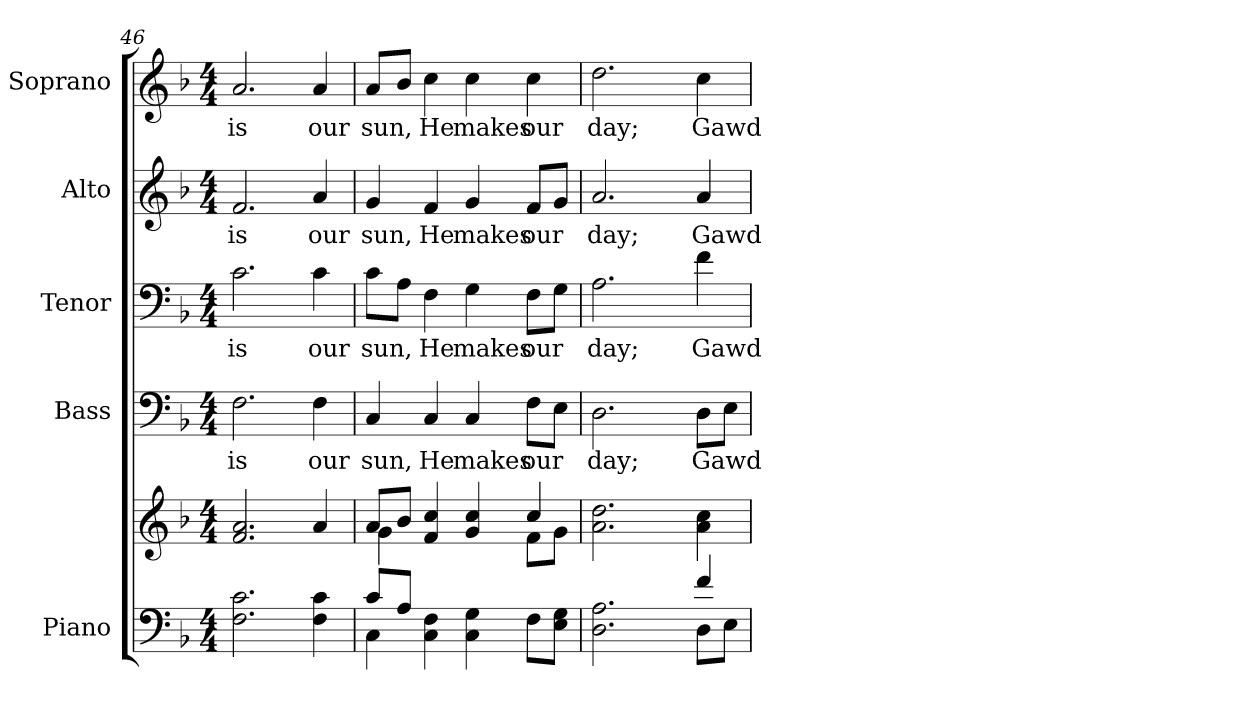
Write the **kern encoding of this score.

**kern	**kern	**kern	**text	**kern	**text	**kern	**text	**kern	**text
*part5	*part5	*part4	*part4	*part3	*part3	*part2	*part2	*part1	*part1
*staff6	*staff5	*staff4	*staff4	*staff3	*staff3	*staff2	*staff2	*staff1	*staff1
*I"Piano	*	*I"Bass	*	*I"Tenor	*	*I"Alto	*	*I"Soprano	*
*I'Pno.	*	*I'B.	*	*I'T.	*	*I'A.	*	*I'S.	*
!!LO:PB:g=z
*clefF4	*clefG2	*clefF4	*	*clefF4	*	*clefG2	*	*clefG2	*
*k[b-]	*k[b-]	*k[b-]	*	*k[b-]	*	*k[b-]	*	*k[b-]	*
*F:	*F:	*F:	*	*F:	*	*F:	*	*F:	*
*M4/4	*M4/4	*M4/4	*	*M4/4	*	*M4/4	*	*M4/4	*
=46	=46	=46	=46	=46	=46	=46	=46	=46	=46
!	!	!	!LO:LY:b:color=#000000	!	!	!	!	!	!
!	!	!	!	!	!LO:LY:b:color=#000000	!	!	!	!
!	!	!	!	!	!	!	!LO:LY:b:color=#000000	!	!
!	!	!	!	!	!	!	!	!	!LO:LY:b:color=#000000
2.Fi\ 2.ci	2.fi/ 2.ai	2.Fi\	is	2.ci\	is	2.fi/	is	2.ai/	is
!	!	!	!LO:LY:b:color=#000000	!	!	!	!	!	!
!	!	!	!	!	!LO:LY:b:color=#000000	!	!	!	!
!	!	!	!	!	!	!	!LO:LY:b:color=#000000	!	!
!	!	!	!	!	!	!	!	!	!LO:LY:b:color=#000000
4Fi\ 4ci	4ai/	4Fi\	our	4ci\	our	4ai/	our	4ai/	our
=47	=47	=47	=47	=47	=47	=47	=47	=47	=47
*^	*^	*	*	*	*	*	*	*	*
!	!	!	!	!	!LO:LY:b:color=#000000	!	!	!	!	!	!
!	!	!	!	!	!	!	!LO:LY:b:color=#000000	!	!	!	!
!	!	!	!	!	!	!	!	!	!LO:LY:b:color=#000000	!	!
!	!	!	!	!	!	!	!	!	!	!	!LO:LY:b:color=#000000
8ci/L	4Ci\	8ai/L	4gi\	4Ci/	sun,	8ci\L	sun,	4gi/	sun,	8ai/L	sun,
8Ai/J	.	8b-i/J	.	.	.	8Ai\J	.	.	.	8b-i/J	.
!	!	!	!	!	!LO:LY:b:color=#000000	!	!	!	!	!	!
!	!	!	!	!	!	!	!LO:LY:b:color=#000000	!	!	!	!
!	!	!	!	!	!	!	!	!	!LO:LY:b:color=#000000	!	!
!	!	!	!	!	!	!	!	!	!	!	!LO:LY:b:color=#000000
4Ci\ 4Fi	4ryy	4fi/ 4cci	4ryy	4Ci/	He	4Fi\	He	4fi/	He	4cci\	He
!	!	!	!	!	!LO:LY:b:color=#000000	!	!	!	!	!	!
!	!	!	!	!	!	!	!LO:LY:b:color=#000000	!	!	!	!
!	!	!	!	!	!	!	!	!	!LO:LY:b:color=#000000	!	!
!	!	!	!	!	!	!	!	!	!	!	!LO:LY:b:color=#000000
4Ci\ 4Gi	2ryy	4gi/ 4cci	4ryy	4Ci/	makes	4Gi\	makes	4gi/	makes	4cci\	makes
!	!	!	!	!	!LO:LY:b:color=#000000	!	!	!	!	!	!
!	!	!	!	!	!	!	!LO:LY:b:color=#000000	!	!	!	!
!	!	!	!	!	!	!	!	!	!LO:LY:b:color=#000000	!	!
!	!	!	!	!	!	!	!	!	!	!	!LO:LY:b:color=#000000
8Fi\L	.	4cci/	8fi\L	8Fi\L	our	8Fi\L	our	8fi/L	our	4cci\	our
8Ei\ 8GiJ	.	.	8gi\J	8Ei\J	.	8Gi\J	.	8gi/J	.	.	.
*	*	*v	*v	*	*	*	*	*	*	*	*
=48	=48	=48	=48	=48	=48	=48	=48	=48	=48	=48
*	*	*^	*	*	*	*	*	*	*	*
!	!	!	!	!	!LO:LY:b:color=#000000	!	!	!	!	!	!
*	*	*v	*v	*	*	*	*	*	*	*	*
*	*	*^	*	*	*	*	*	*	*	*
!	!	!	!	!	!	!	!LO:LY:b:color=#000000	!	!	!	!
*	*	*v	*v	*	*	*	*	*	*	*	*
*	*	*^	*	*	*	*	*	*	*	*
!	!	!	!	!	!	!	!	!	!LO:LY:b:color=#000000	!	!
*	*	*v	*v	*	*	*	*	*	*	*	*
*	*	*^	*	*	*	*	*	*	*	*
!	!	!	!	!	!	!	!	!	!	!	!LO:LY:b:color=#000000
*	*	*v	*v	*	*	*	*	*	*	*	*
2.Di\ 2.Ai	2ryy	2.ai\ 2.ddi	2.Di\	day;	2.Ai\	day;	2.ai/	day;	2.ddi\	day;
.	4ryy	.	.	.	.	.	.	.	.	.
!	!	!	!	!LO:LY:b:color=#000000	!	!	!	!	!	!
!	!	!	!	!	!	!LO:LY:b:color=#000000	!	!	!	!
!	!	!	!	!	!	!	!	!LO:LY:b:color=#000000	!	!
!	!	!	!	!	!	!	!	!	!	!LO:LY:b:color=#000000
4fi/	8Di\L	4ai\ 4cci	8Di\L	Gawd	4fi\	Gawd	4ai/	Gawd	4cci\	Gawd
.	8Ei\J	.	8Ei\J	.	.	.	.	.	.	.
*v	*v	*	*	*	*	*	*	*	*	*
=	=	=	=	=	=	=	=	=	=
*-	*-	*-	*-	*-	*-	*-	*-	*-	*-
